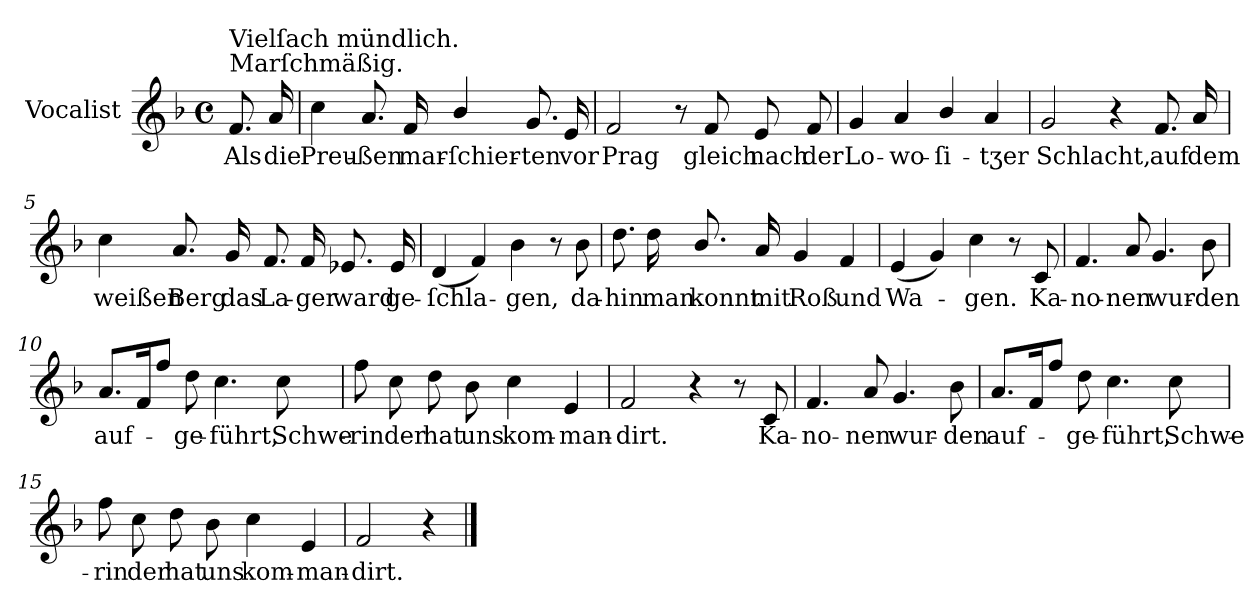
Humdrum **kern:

**kern	**text
*part1	*part1
*staff1	*staff1
*I"Vocalist	*
*k[b-]	*
*F:	*
*M4/4	*
*met(c)	*
=	=
!LO:TX:a:t=Marſchmäßig.	!
!LO:TX:a:t=Vielſach mündlich.	!
8.f	Als
16a	die
=1	=1
4cc	Preu-
8.a	-ßen
16f	mar-
4b-/	-ſchier-
8.g	-ten
16e	vor
=2	=2
2f	Prag
8r	.
8f	gleich
8e	nach
8f	der
=3	=3
4g	Lo-
4a	-wo-
4b-/	-ſi-
4a	-tʒer
=4	=4
2g	Schlacht,
4r	.
8.f	auf
16a	dem
=5	=5
4cc	weißen
8.a	Berg
16g	das
8.f	La-
16f	-ger
8.e-X	ward
16e-	ge-
=6	=6
(4d	-ſchla-
4f)	.
4b-	-gen,
8r	.
8b-	da-
=7	=7
8.dd	-hin
16dd	man
8.b-/	konnt
16a	mit
4g	Roß
4f	und
=8	=8
(4e	Wa-
4g)	.
4cc	-gen.
8r	.
8c	Ka-
=9	=9
4.f	-no-
8a	-nen
4.g	wur-
8b-	-den
=10	=10
8.a/L	auf-
16fK	.
8ffJ	.
8dd	-ge-
4.cc	-führt,
8cc	Schwe-
=11	=11
8ff	-rin
8cc	der
8dd	hat
8b-	uns
4cc	kom-
4e	-man-
=12	=12
2f	-dirt.
4r	.
8r	.
8c	Ka-
=13	=13
4.f	-no-
8a	-nen
4.g	wur-
8b-	-den
=14	=14
8.a/L	auf-
16fK	.
8ffJ	.
8dd	-ge-
4.cc	-führt,
8cc	Schwe-
=15	=15
8ff	-rin
8cc	der
8dd	hat
8b-	uns
4cc	kom-
4e	-man-
=16	=16
2f	-dirt.
4r	.
==	==
*-	*-
